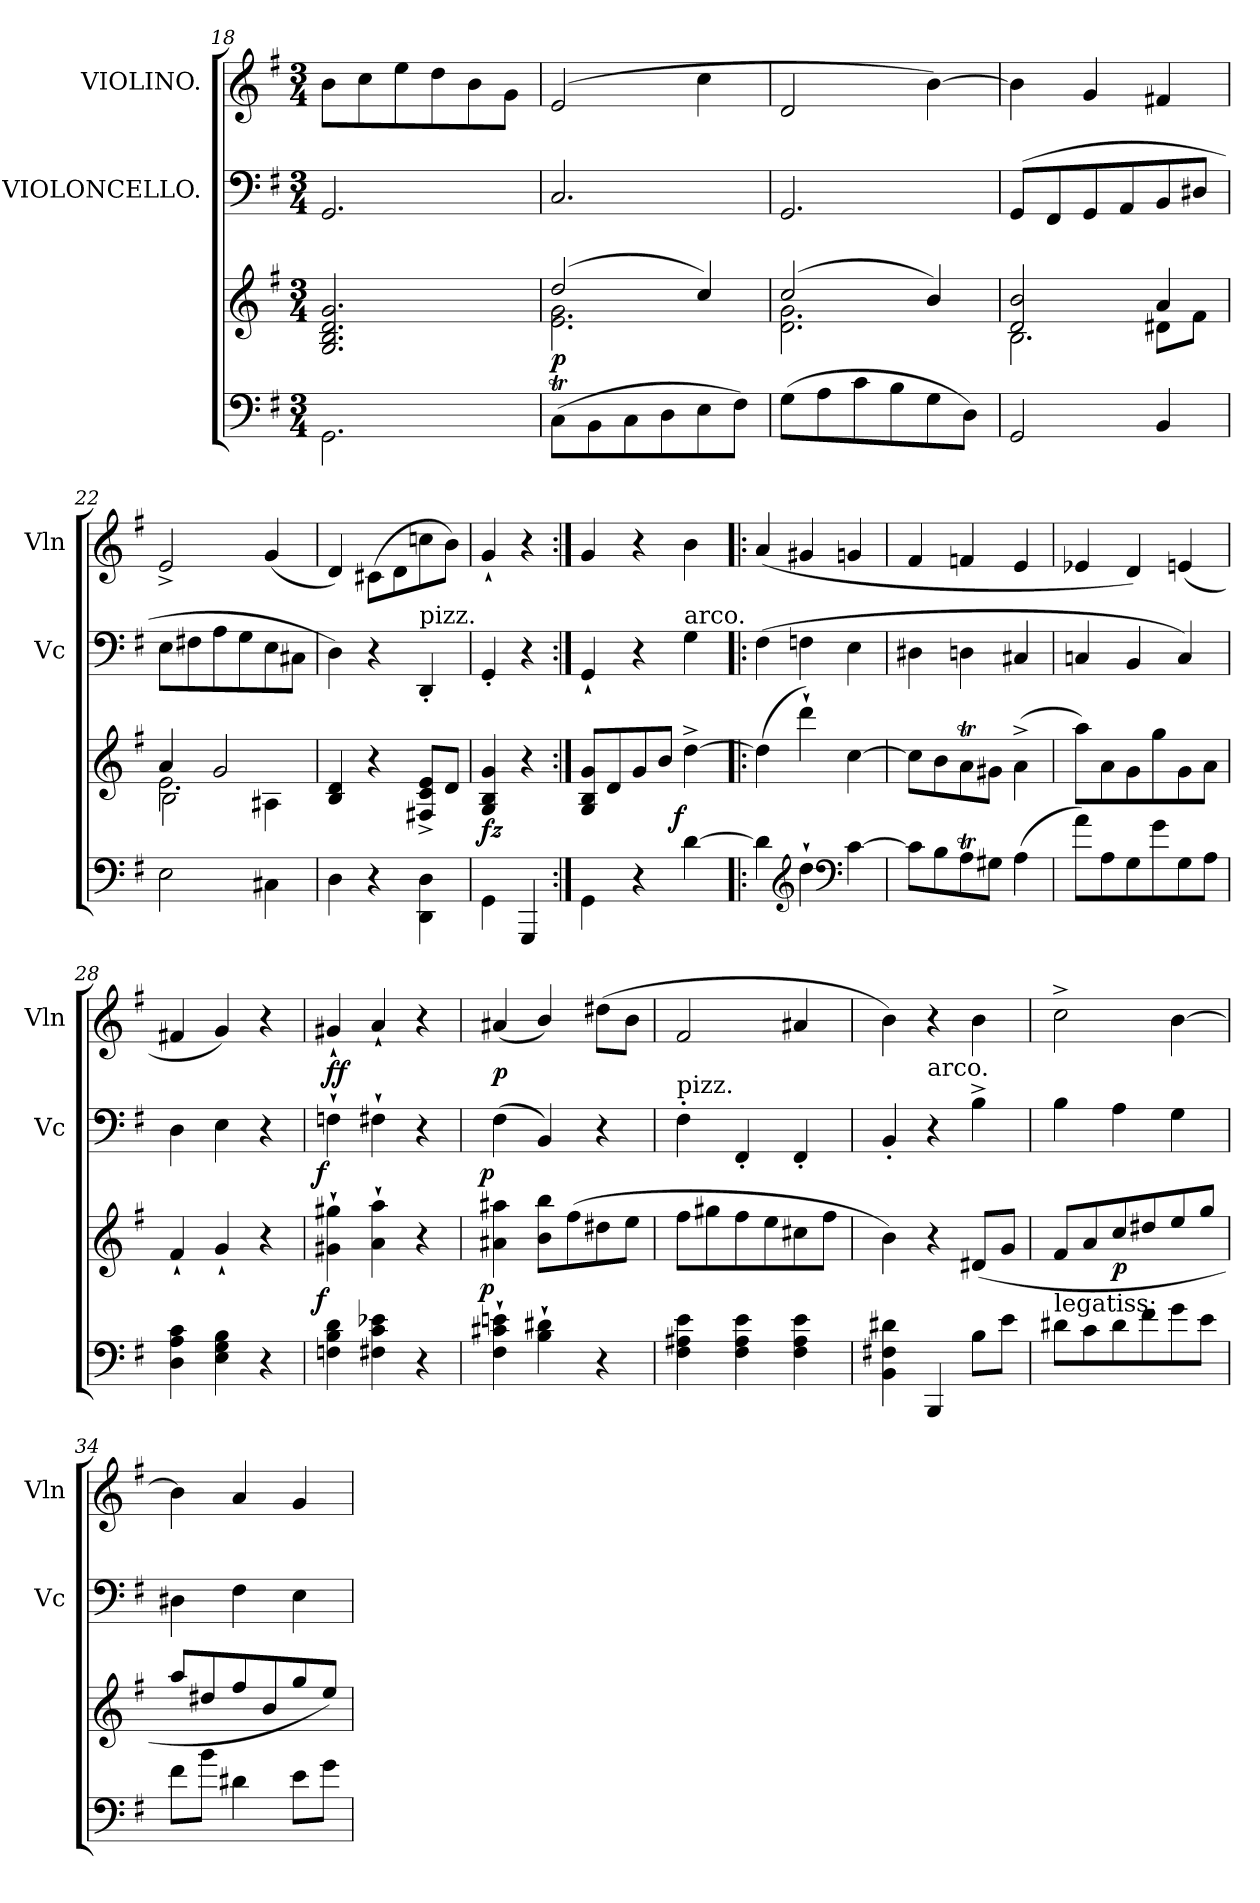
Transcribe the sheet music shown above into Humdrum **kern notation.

**kern	**kern	**dynam	**kern	**dynam	**kern	**dynam
*part3	*part3	*part3	*part2	*part2	*part1	*part1
*staff4	*staff3	*staff3/4	*staff2	*staff2	*staff1	*staff1
*	*	*	*I"VIOLONCELLO.	*	*I"VIOLINO.	*
*	*	*	*I'Vc	*	*I'Vln	*
*clefF4	*clefG2	*	*clefF4	*	*clefG2	*
*k[f#]	*k[f#]	*	*k[f#]	*	*k[f#]	*
*G:	*G:	*	*G:	*	*G:	*
*M3/4	*M3/4	*	*M3/4	*	*M3/4	*
=18	=18	=18	=18	=18	=18	=18
2.GG\	2.g/ 2.d/ 2.B/ 2.G/	.	2.GG	.	8bL	.
.	.	.	.	.	8cc	.
.	.	.	.	.	8ee	.
.	.	.	.	.	8dd	.
.	.	.	.	.	8b	.
.	.	.	.	.	8gJ	.
=19	=19	=19	=19	=19	=19	=19
*	*^	*	*	*	*	*
(<8CTL	(>2dd	2.g 2.e	p	2.C	.	(>2e	.
8BB	.	.	.	.	.	.	.
8C	.	.	.	.	.	.	.
8D	.	.	.	.	.	.	.
8E	4cc)	.	.	.	.	4cc	.
8F#J)	.	.	.	.	.	.	.
=20	=20	=20	=20	=20	=20	=20	=20
(8GL	(2cc	2.g 2.d	.	2.GG	.	2d	.
8A	.	.	.	.	.	.	.
8c	.	.	.	.	.	.	.
8B	.	.	.	.	.	.	.
8G	4b)	.	.	.	.	[4b)	.
8DJ)	.	.	.	.	.	.	.
=21	=21	=21	=21	=21	=21	=21	=21
*	*	*^	*	*	*	*	*
2GG	2b 2d	2ryy	2.B\	.	(>8GGL	.	4b]	.
.	.	.	.	.	8FF#	.	.	.
.	.	.	.	.	8GG	.	4g	.
.	.	.	.	.	8AA	.	.	.
4BB	4a	8d#XL	.	.	8BB	.	4f#X	.
.	.	8f#J	.	.	8D#XJ	.	.	.
=22	=22	=22	=22	=22	=22	=22	=22	=22
2E	4a	2.e	2B\	.	8EL	.	2e^<	.
.	.	.	.	.	8F#X	.	.	.
.	2g	.	.	.	8A	.	.	.
.	.	.	.	.	8G	.	.	.
4C#X\	.	.	4A#X\	.	8E	.	(<4g	.
.	.	.	.	.	8C#XJ	.	.	.
*	*v	*v	*v	*	*	*	*	*
=23	=23	=23	=23	=23	=23	=23
4D	4d 4B	.	4D)	.	4d)	.
4r	4r	.	4r	.	(>8c#X\L	.
.	.	.	.	.	8d	.
!	!	!	!LO:TX:a:t=pizz.	!	!	!
4D\ 4DD\	8e^> 8c^> 8F#X^>L	.	4DD'<	.	8ccn	.
.	8dJ	.	.	.	8bJ)	.
=	=	=	=	=	=	=
4GG\	4g/ 4B/ 4G/	fz	4GG'<	.	4g`<	.
4GGG	4r	.	4r	.	4r	.
=24:|!	=24:|!	=24:|!	=24:|!	=24:|!	=24:|!	=24:|!
4GG\	8g/ 8B/ 8G/L	.	4GG`<	.	4g	.
.	8d	.	.	.	.	.
4r	8g	.	4r	.	4r	.
.	8bJ	.	.	.	.	.
!	!	!	!LO:TX:a:t=arco.	!	!	!
!	!	!LO:DY:rj	!	!	!	!
[4d	[4dd^<	f	4G	.	4b	.
=25!|:	=25!|:	=25!|:	=25!|:	=25!|:	=25!|:	=25!|:
4d]	(4dd]	.	(>4F#	.	(<4a	.
*clefG2	*	*	*	*	*	*
4dd`>	4ddd`>)	.	4Fn	.	4g#X	.
*clefF4	*	*	*	*	*	*
[4c	[4cc	.	4E	.	4gn	.
=26	=26	=26	=26	=26	=26	=26
8cL]	8cc\L]	.	4D#X	.	4f#	.
8B	8b\	.	.	.	.	.
8AT	8aT\	.	4Dn	.	4fn	.
8G#XJ	8g#X\J	.	.	.	.	.
(>4A	(4a^<\	.	4C#X	.	4e	.
=27	=27	=27	=27	=27	=27	=27
8aL)	8aaL)	.	4Cn	.	4e-X	.
8A	8a	.	.	.	.	.
8G	8g	.	4BB	.	4d)	.
8g	8gg	.	.	.	.	.
8G	8g	.	4C)	.	(<4en	.
8AJ	8aJ	.	.	.	.	.
=28	=28	=28	=28	=28	=28	=28
4c 4A 4D	4f#`<	.	4D	.	4f#X	.
4B 4G 4E	4g`<	.	4E	.	4g)	.
4r	4r	.	4r	.	4r	.
=29	=29	=29	=29	=29	=29	=29
!	!	!LO:DY:rj	!	!LO:DY:rj	!	!
4d 4B 4Fn	4gg#X`> 4g#X`>	f	4Fn`>	f	4g#X`<	ff
4e-X 4c 4F#X	4aa`> 4a`>	.	4F#X`>	.	4a`<	.
4r	4r	.	4r	.	4r	.
=30	=30	=30	=30	=30	=30	=30
!	!	!LO:DY:rj	!	!LO:DY:rj	!	!
4en`> 4c#X`> 4F#`>	4aa#X 4a#X	p	(>4F#	p	(<4a#X	p
4d#X`> 4B`>	8bb 8bL	.	4BB)	.	4b/)	.
.	(>8ff#	.	.	.	.	.
4r	8dd#X	.	4r	.	(>8dd#XL	.
.	8eeJ	.	.	.	8bJ	.
=31	=31	=31	=31	=31	=31	=31
!	!	!	!LO:TX:a:t=pizz.	!	!	!
4e 4A#X 4F#	8ff#L	.	4F#'>	.	2f#	.
.	8gg#X	.	.	.	.	.
4e 4A# 4F#	8ff#	.	4FF#'<	.	.	.
.	8ee	.	.	.	.	.
4e 4A# 4F#	8cc#X	.	4FF#'<	.	4a#X	.
.	8ff#J	.	.	.	.	.
=32	=32	=32	=32	=32	=32	=32
4d#X 4F#X 4BB	4b)	.	4BB'<	.	4b)	.
!	!	!	!LO:TX:a:t=arco.	!	!	!
4BBB	4r	.	4r	.	4r	.
8BL	(>8d#XL	.	4B^<	.	4b	.
8eJ	8gJ	.	.	.	.	.
=33	=33	=33	=33	=33	=33	=33
!LO:TX:a:t=legatiss&colon;	!	!	!	!	!	!
8d#XL	8f#L	.	4B	.	2cc^<	.
8c\	8a/	.	.	.	.	.
8d#\	8cc/	p	4A	.	.	.
8f#\	8dd#X/	.	.	.	.	.
8g\	8ee/	.	4G	.	[4b	.
8e\J	8gg/J	.	.	.	.	.
=34	=34	=34	=34	=34	=34	=34
8f#\L	8aa/L	.	4D#X	.	4b]	.
8b\J	8dd#X/	.	.	.	.	.
4d#X\	8ff#	.	4F#	.	4a	.
.	8b	.	.	.	.	.
8e\L	8gg/	.	4E	.	4g	.
8g\J	8ee/J)	.	.	.	.	.
=	=	=	=	=	=	=
*-	*-	*-	*-	*-	*-	*-
